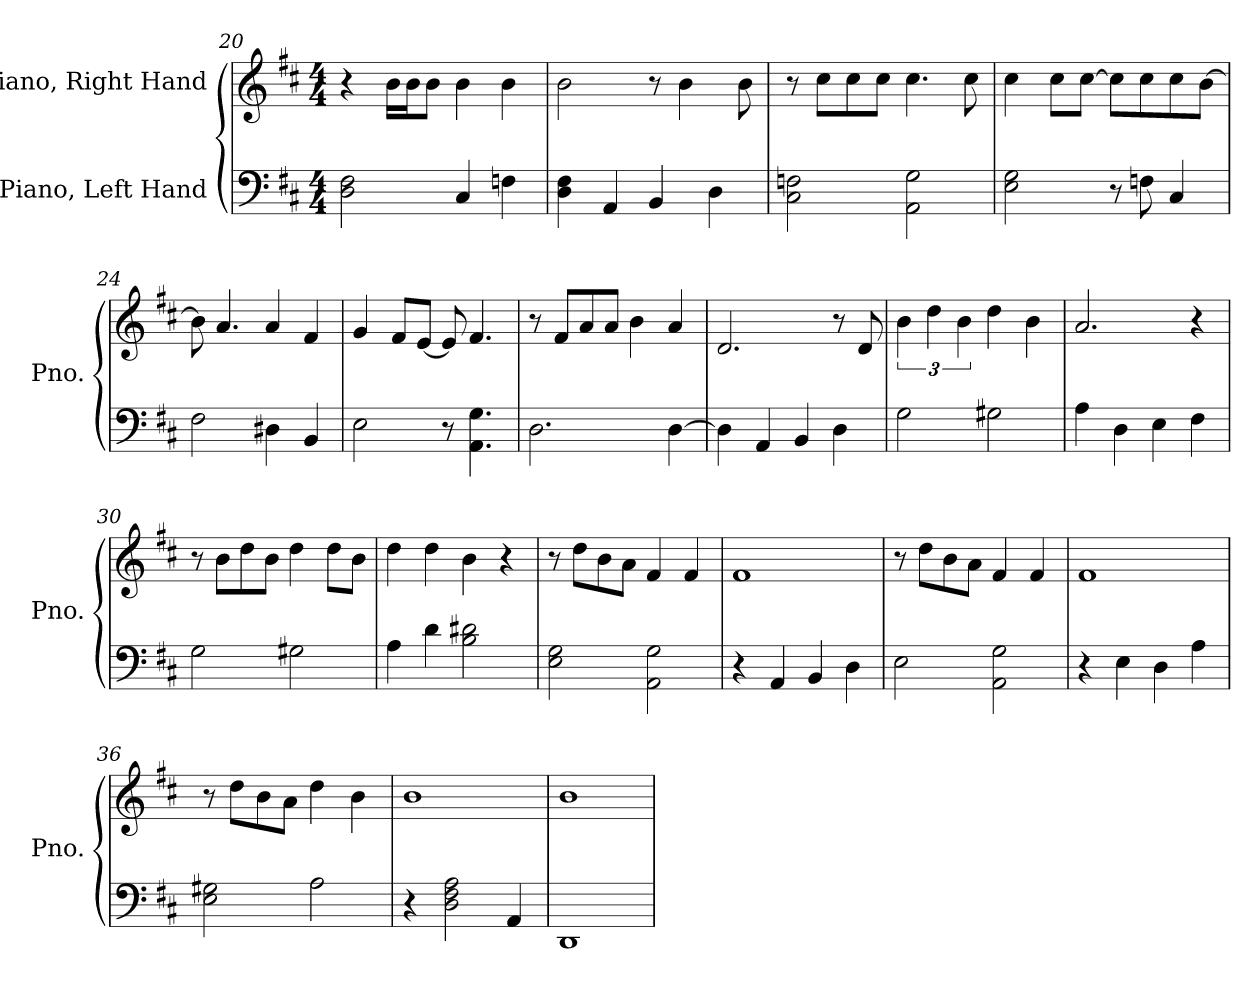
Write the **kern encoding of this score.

**kern	**kern
*part2	*part1
*staff2	*staff1
*I"Piano, Left Hand	*I"Piano, Right Hand
*I'Pno.	*I'Pno.
*clefF4	*clefG2
*k[f#c#]	*k[f#c#]
*M4/4	*M4/4
=20	=20
2D\ 2F#\	4r
.	16b\LL
.	16b\J
.	8b\J
4C#/	4b\
4Fn\	4b\
=21	=21
4D\ 4F#\	2b\
4AA/	.
4BB/	8r
.	4b\
4D\	.
.	8b\
!!LO:LB:g=z
=22	=22
2C#\ 2Fn\	8r
.	8cc#\L
.	8cc#\
.	8cc#\J
2AA\ 2G\	4.cc#\
.	8cc#\
=23	=23
2E\ 2G\	4cc#\
.	8cc#\L
.	[8cc#\J
8r	8cc#\L]
8Fn\	8cc#\
4C#/	8cc#\
.	[8b\J
=24	=24
2F#\	8b\]
.	4.a/
4D#X\	4a/
4BB/	4f#/
=25	=25
2E\	4g/
.	8f#/L
.	[8e/J
8r	8e/]
4.AA\ 4.G\	4.f#/
=26	=26
2.D\	8r
.	8f#/L
.	8a/
.	8a/J
.	4b\
[4D\	4a/
=27	=27
4D\]	2.d/
4AA/	.
4BB/	.
4D\	8r
.	8d/
!!LO:LB:g=z
=28	=28
2G\	6b\
.	6dd\
.	6b\
2G#X\	4dd\
.	4b\
=29	=29
4A\	2.a/
4D\	.
4E\	.
4F#\	4r
=30	=30
2G\	8r
.	8b\L
.	8dd\
.	8b\J
2G#X\	4dd\
.	8dd\L
.	8b\J
=31	=31
4A\	4dd\
4d\	4dd\
2B\ 2d#X\	4b\
.	4r
=32	=32
2E\ 2G\	8r
.	8dd\L
.	8b\
.	8a\J
2AA\ 2G\	4f#/
.	4f#/
=33	=33
4r	1f#
4AA/	.
4BB/	.
4D\	.
=34	=34
2E\	8r
.	8dd\L
.	8b\
.	8a\J
2AA\ 2G\	4f#/
.	4f#/
!!LO:PB:g=z
=35	=35
4r	1f#
4E\	.
4D\	.
4A\	.
=36	=36
2E\ 2G#X\	8r
.	8dd\L
.	8b\
.	8a\J
2A\	4dd\
.	4b\
=37	=37
4r	1b
2D\ 2F#\ 2A\	.
4AA/	.
=38	=38
1DD	1b
=	=
*-	*-
